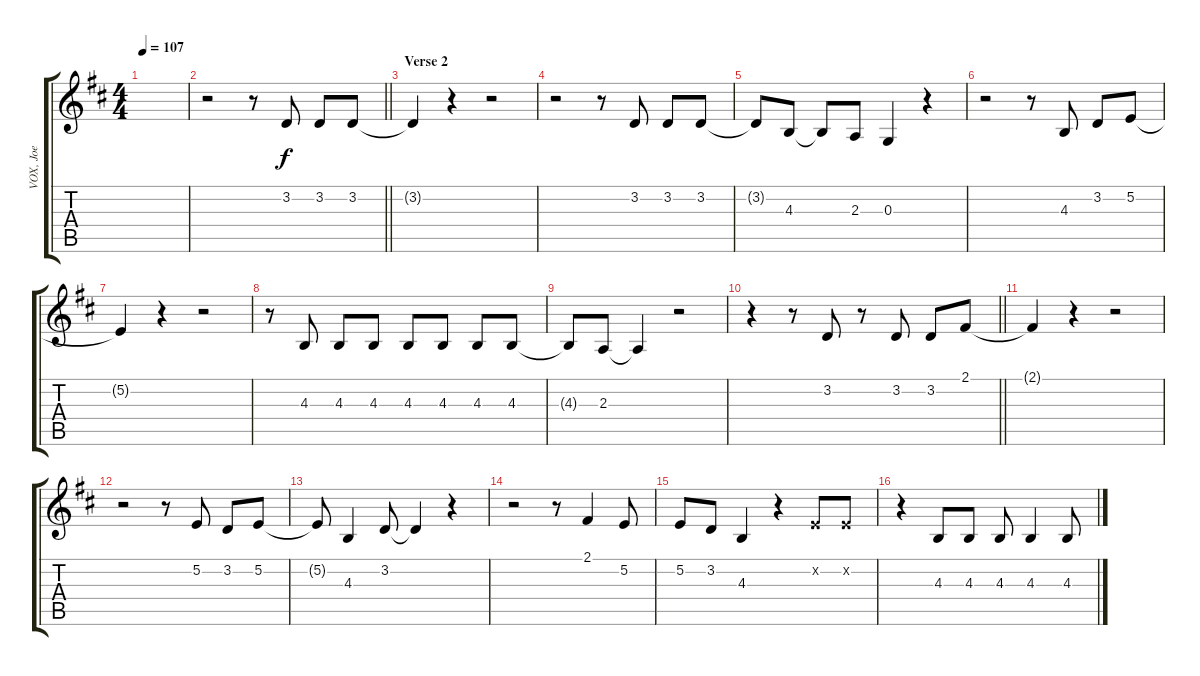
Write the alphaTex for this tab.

\track ("VOX, Joe" "VOX, Joe") {instrument lead1square}
\staff {score tabs}
\tuning (E4 B3 G3 D3 A2 E2) {hide}
\ts (4 4)
\tempo 107
\clef g2
\ks d
|
\barLineRight lightlight
r.2 r.8 3.2.8 3.2.8 3.2.8 |
\section ("" "Verse 2")
3.2{t}.4 r.4 r.2 |
r.2 r.8 3.2.8 3.2.8 3.2.8 |
3.2{t}.8 4.3.8 4.3{t}.8 2.3.8 0.3.4 r.4 |
r.2 r.8 4.3.8 3.2.8 5.2.8 |
5.2{t}.4 r.4 r.2 |
r.8 4.3.8 4.3.8 4.3.8 4.3.8 4.3.8 4.3.8 4.3.8 |
4.3{t}.8 2.3.8 2.3{t}.4 r.2 |
\barLineRight lightlight
r.4 r.8 3.2.8 r.8 3.2.8 3.2.8 2.1.8 |
2.1{t}.4 r.4 r.2 |
r.2 r.8 5.2.8 3.2.8 5.2.8 |
5.2{t}.8 4.3.4 3.2.8 3.2{t}.4 r.4 |
r.2 r.8 2.1.4 5.2.8 |
5.2.8 3.2.8 4.3.4 r.4 5.2{x}.8 5.2{x}.8 |
r.4 4.3.8 4.3.8 4.3.8 4.3.4 4.3.8
